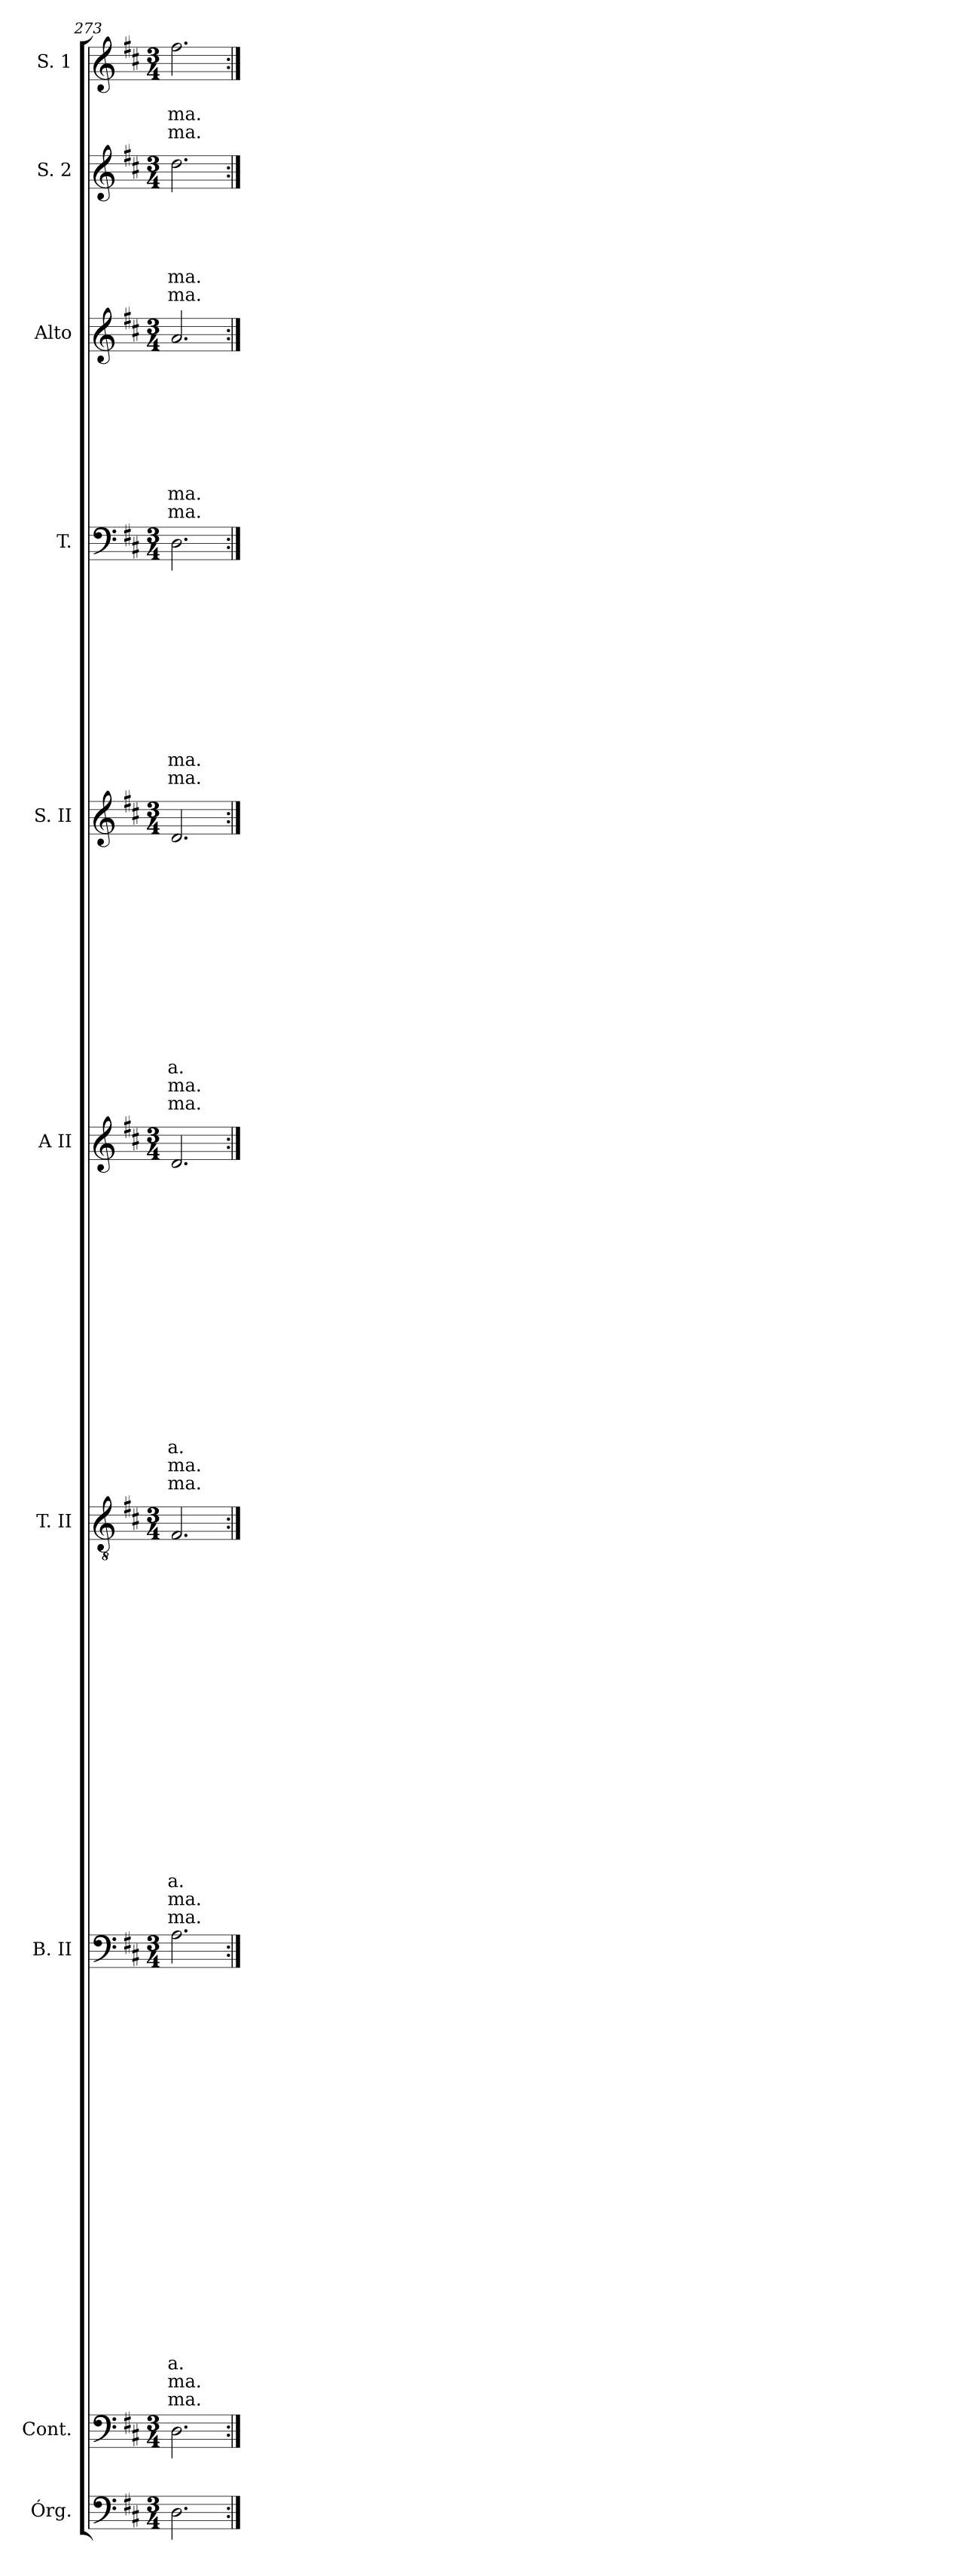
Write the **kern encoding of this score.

**kern	**kern	**kern	**text	**text	**text	**text	**text	**text	**text	**text	**text	**text	**text	**text	**text	**text	**text	**text	**text	**text	**text	**text	**text	**text	**text	**text	**kern	**text	**text	**text	**text	**text	**text	**text	**text	**text	**text	**text	**text	**text	**text	**text	**text	**text	**text	**text	**text	**text	**kern	**text	**text	**text	**text	**text	**text	**text	**text	**text	**text	**text	**text	**text	**text	**text	**text	**text	**text	**kern	**text	**text	**text	**text	**text	**text	**text	**text	**text	**text	**text	**text	**text	**text	**text	**kern	**text	**text	**text	**text	**text	**text	**text	**text	**text	**text	**text	**text	**kern	**text	**text	**text	**text	**text	**text	**text	**text	**text	**kern	**text	**text	**text	**text	**text	**text	**kern	**text	**text	**text
*part10	*part9	*part8	*part8	*part8	*part8	*part8	*part8	*part8	*part8	*part8	*part8	*part8	*part8	*part8	*part8	*part8	*part8	*part8	*part8	*part8	*part8	*part8	*part8	*part8	*part8	*part8	*part7	*part7	*part7	*part7	*part7	*part7	*part7	*part7	*part7	*part7	*part7	*part7	*part7	*part7	*part7	*part7	*part7	*part7	*part7	*part7	*part7	*part7	*part6	*part6	*part6	*part6	*part6	*part6	*part6	*part6	*part6	*part6	*part6	*part6	*part6	*part6	*part6	*part6	*part6	*part6	*part6	*part5	*part5	*part5	*part5	*part5	*part5	*part5	*part5	*part5	*part5	*part5	*part5	*part5	*part5	*part5	*part5	*part4	*part4	*part4	*part4	*part4	*part4	*part4	*part4	*part4	*part4	*part4	*part4	*part4	*part3	*part3	*part3	*part3	*part3	*part3	*part3	*part3	*part3	*part3	*part2	*part2	*part2	*part2	*part2	*part2	*part2	*part1	*part1	*part1	*part1
*staff10	*staff9	*staff8	*staff8	*staff8	*staff8	*staff8	*staff8	*staff8	*staff8	*staff8	*staff8	*staff8	*staff8	*staff8	*staff8	*staff8	*staff8	*staff8	*staff8	*staff8	*staff8	*staff8	*staff8	*staff8	*staff8	*staff8	*staff7	*staff7	*staff7	*staff7	*staff7	*staff7	*staff7	*staff7	*staff7	*staff7	*staff7	*staff7	*staff7	*staff7	*staff7	*staff7	*staff7	*staff7	*staff7	*staff7	*staff7	*staff7	*staff6	*staff6	*staff6	*staff6	*staff6	*staff6	*staff6	*staff6	*staff6	*staff6	*staff6	*staff6	*staff6	*staff6	*staff6	*staff6	*staff6	*staff6	*staff6	*staff5	*staff5	*staff5	*staff5	*staff5	*staff5	*staff5	*staff5	*staff5	*staff5	*staff5	*staff5	*staff5	*staff5	*staff5	*staff5	*staff4	*staff4	*staff4	*staff4	*staff4	*staff4	*staff4	*staff4	*staff4	*staff4	*staff4	*staff4	*staff4	*staff3	*staff3	*staff3	*staff3	*staff3	*staff3	*staff3	*staff3	*staff3	*staff3	*staff2	*staff2	*staff2	*staff2	*staff2	*staff2	*staff2	*staff1	*staff1	*staff1	*staff1
*I"Órg.	*I"Cont.	*I"B. II	*	*	*	*	*	*	*	*	*	*	*	*	*	*	*	*	*	*	*	*	*	*	*	*	*I"T. II	*	*	*	*	*	*	*	*	*	*	*	*	*	*	*	*	*	*	*	*	*	*I"A II	*	*	*	*	*	*	*	*	*	*	*	*	*	*	*	*	*	*	*I"S. II	*	*	*	*	*	*	*	*	*	*	*	*	*	*	*	*I"T.	*	*	*	*	*	*	*	*	*	*	*	*	*I"Alto	*	*	*	*	*	*	*	*	*	*I"S. 2	*	*	*	*	*	*	*I"S. 1	*	*	*
*I'Órg.	*I'Cont.	*I'B. II	*	*	*	*	*	*	*	*	*	*	*	*	*	*	*	*	*	*	*	*	*	*	*	*	*I'T. II	*	*	*	*	*	*	*	*	*	*	*	*	*	*	*	*	*	*	*	*	*	*I'A II	*	*	*	*	*	*	*	*	*	*	*	*	*	*	*	*	*	*	*I'S. II	*	*	*	*	*	*	*	*	*	*	*	*	*	*	*	*I'T.	*	*	*	*	*	*	*	*	*	*	*	*	*I'Alto	*	*	*	*	*	*	*	*	*	*I'S. 2	*	*	*	*	*	*	*I'S. 1	*	*	*
*clefF4	*clefF4	*clefF4	*	*	*	*	*	*	*	*	*	*	*	*	*	*	*	*	*	*	*	*	*	*	*	*	*clefGv2	*	*	*	*	*	*	*	*	*	*	*	*	*	*	*	*	*	*	*	*	*	*clefG2	*	*	*	*	*	*	*	*	*	*	*	*	*	*	*	*	*	*	*clefG2	*	*	*	*	*	*	*	*	*	*	*	*	*	*	*	*clefF4	*	*	*	*	*	*	*	*	*	*	*	*	*clefG2	*	*	*	*	*	*	*	*	*	*clefG2	*	*	*	*	*	*	*clefG2	*	*	*
*k[f#c#]	*k[f#c#]	*k[f#c#]	*	*	*	*	*	*	*	*	*	*	*	*	*	*	*	*	*	*	*	*	*	*	*	*	*k[f#c#]	*	*	*	*	*	*	*	*	*	*	*	*	*	*	*	*	*	*	*	*	*	*k[f#c#]	*	*	*	*	*	*	*	*	*	*	*	*	*	*	*	*	*	*	*k[f#c#]	*	*	*	*	*	*	*	*	*	*	*	*	*	*	*	*k[f#c#]	*	*	*	*	*	*	*	*	*	*	*	*	*k[f#c#]	*	*	*	*	*	*	*	*	*	*k[f#c#]	*	*	*	*	*	*	*k[f#c#]	*	*	*
*D:	*D:	*D:	*	*	*	*	*	*	*	*	*	*	*	*	*	*	*	*	*	*	*	*	*	*	*	*	*D:	*	*	*	*	*	*	*	*	*	*	*	*	*	*	*	*	*	*	*	*	*	*D:	*	*	*	*	*	*	*	*	*	*	*	*	*	*	*	*	*	*	*D:	*	*	*	*	*	*	*	*	*	*	*	*	*	*	*	*D:	*	*	*	*	*	*	*	*	*	*	*	*	*D:	*	*	*	*	*	*	*	*	*	*D:	*	*	*	*	*	*	*D:	*	*	*
*M3/4	*M3/4	*M3/4	*	*	*	*	*	*	*	*	*	*	*	*	*	*	*	*	*	*	*	*	*	*	*	*	*M3/4	*	*	*	*	*	*	*	*	*	*	*	*	*	*	*	*	*	*	*	*	*	*M3/4	*	*	*	*	*	*	*	*	*	*	*	*	*	*	*	*	*	*	*M3/4	*	*	*	*	*	*	*	*	*	*	*	*	*	*	*	*M3/4	*	*	*	*	*	*	*	*	*	*	*	*	*M3/4	*	*	*	*	*	*	*	*	*	*M3/4	*	*	*	*	*	*	*M3/4	*	*	*
=273	=273	=273	=273	=273	=273	=273	=273	=273	=273	=273	=273	=273	=273	=273	=273	=273	=273	=273	=273	=273	=273	=273	=273	=273	=273	=273	=273	=273	=273	=273	=273	=273	=273	=273	=273	=273	=273	=273	=273	=273	=273	=273	=273	=273	=273	=273	=273	=273	=273	=273	=273	=273	=273	=273	=273	=273	=273	=273	=273	=273	=273	=273	=273	=273	=273	=273	=273	=273	=273	=273	=273	=273	=273	=273	=273	=273	=273	=273	=273	=273	=273	=273	=273	=273	=273	=273	=273	=273	=273	=273	=273	=273	=273	=273	=273	=273	=273	=273	=273	=273	=273	=273	=273	=273	=273	=273	=273	=273	=273	=273	=273	=273	=273	=273	=273	=273	=273
!	!	!	!	!	!	!	!	!	!	!	!	!	!	!	!	!	!	!	!	!	!	!	!	!LO:LY:b	!LO:LY:b	!LO:LY:b	!	!	!	!	!	!	!	!	!	!	!	!	!	!	!	!	!	!	!	!LO:LY:b	!LO:LY:b	!LO:LY:b	!	!	!	!	!	!	!	!	!	!	!	!	!	!	!	!	!LO:LY:b	!LO:LY:b	!LO:LY:b	!	!	!	!	!	!	!	!	!	!	!	!	!	!LO:LY:b	!LO:LY:b	!LO:LY:b	!	!	!	!	!	!	!	!	!	!	!	!LO:LY:b	!LO:LY:b	!	!	!	!	!	!	!	!	!LO:LY:b	!LO:LY:b	!	!	!	!	!	!LO:LY:b	!LO:LY:b	!	!	!LO:LY:b	!LO:LY:b
2.D\	2.D\	2.A\	.	.	.	.	.	.	.	.	.	.	.	.	.	.	.	.	.	.	.	.	.	-a.	-ma.	-ma.	2.F#/	.	.	.	.	.	.	.	.	.	.	.	.	.	.	.	.	.	.	-a.	-ma.	-ma.	2.d/	.	.	.	.	.	.	.	.	.	.	.	.	.	.	.	-a.	-ma.	-ma.	2.d/	.	.	.	.	.	.	.	.	.	.	.	.	-a.	-ma.	-ma.	2.D\	.	.	.	.	.	.	.	.	.	.	-ma.	-ma.	2.a/	.	.	.	.	.	.	.	-ma.	-ma.	2.dd\	.	.	.	.	-ma.	-ma.	2.ff#\	.	-ma.	-ma.
=:|!	=:|!	=:|!	=:|!	=:|!	=:|!	=:|!	=:|!	=:|!	=:|!	=:|!	=:|!	=:|!	=:|!	=:|!	=:|!	=:|!	=:|!	=:|!	=:|!	=:|!	=:|!	=:|!	=:|!	=:|!	=:|!	=:|!	=:|!	=:|!	=:|!	=:|!	=:|!	=:|!	=:|!	=:|!	=:|!	=:|!	=:|!	=:|!	=:|!	=:|!	=:|!	=:|!	=:|!	=:|!	=:|!	=:|!	=:|!	=:|!	=:|!	=:|!	=:|!	=:|!	=:|!	=:|!	=:|!	=:|!	=:|!	=:|!	=:|!	=:|!	=:|!	=:|!	=:|!	=:|!	=:|!	=:|!	=:|!	=:|!	=:|!	=:|!	=:|!	=:|!	=:|!	=:|!	=:|!	=:|!	=:|!	=:|!	=:|!	=:|!	=:|!	=:|!	=:|!	=:|!	=:|!	=:|!	=:|!	=:|!	=:|!	=:|!	=:|!	=:|!	=:|!	=:|!	=:|!	=:|!	=:|!	=:|!	=:|!	=:|!	=:|!	=:|!	=:|!	=:|!	=:|!	=:|!	=:|!	=:|!	=:|!	=:|!	=:|!	=:|!	=:|!	=:|!	=:|!	=:|!	=:|!
*-	*-	*-	*-	*-	*-	*-	*-	*-	*-	*-	*-	*-	*-	*-	*-	*-	*-	*-	*-	*-	*-	*-	*-	*-	*-	*-	*-	*-	*-	*-	*-	*-	*-	*-	*-	*-	*-	*-	*-	*-	*-	*-	*-	*-	*-	*-	*-	*-	*-	*-	*-	*-	*-	*-	*-	*-	*-	*-	*-	*-	*-	*-	*-	*-	*-	*-	*-	*-	*-	*-	*-	*-	*-	*-	*-	*-	*-	*-	*-	*-	*-	*-	*-	*-	*-	*-	*-	*-	*-	*-	*-	*-	*-	*-	*-	*-	*-	*-	*-	*-	*-	*-	*-	*-	*-	*-	*-	*-	*-	*-	*-	*-	*-	*-	*-	*-	*-
